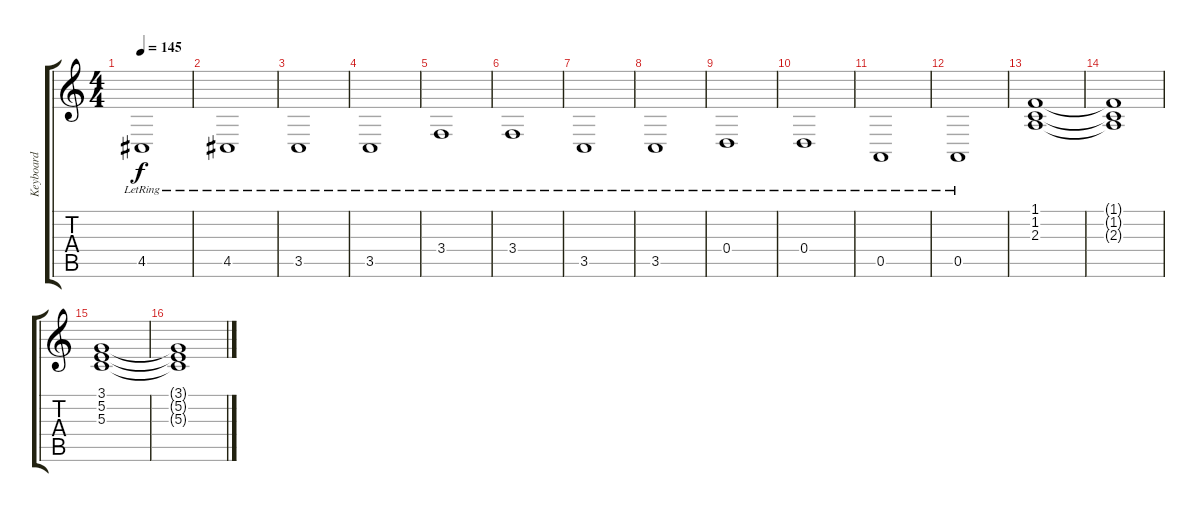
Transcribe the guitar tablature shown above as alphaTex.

\track ("Keyboard" "Keyboard") {instrument stringensemble2}
\staff {score tabs}
\tuning (E4 B3 G3 D3 A2 E2) {hide}
\ts (4 4)
\tempo 145
\clef g2
\ks c
4.5{lr}.1{dy f} |
4.5{lr}.1 |
3.5{lr}.1 |
3.5{lr}.1 |
3.4{lr}.1 |
3.4{lr}.1 |
3.5{lr}.1 |
3.5{lr}.1 |
0.4{lr}.1 |
0.4{lr}.1 |
0.5{lr}.1 |
0.5{lr}.1 |
(1.1 1.2 2.3).1 |
(1.1{t} 1.2{t} 2.3{t}).1 |
(3.1 5.2 5.3).1 |
(3.1{t} 5.2{t} 5.3{t}).1
